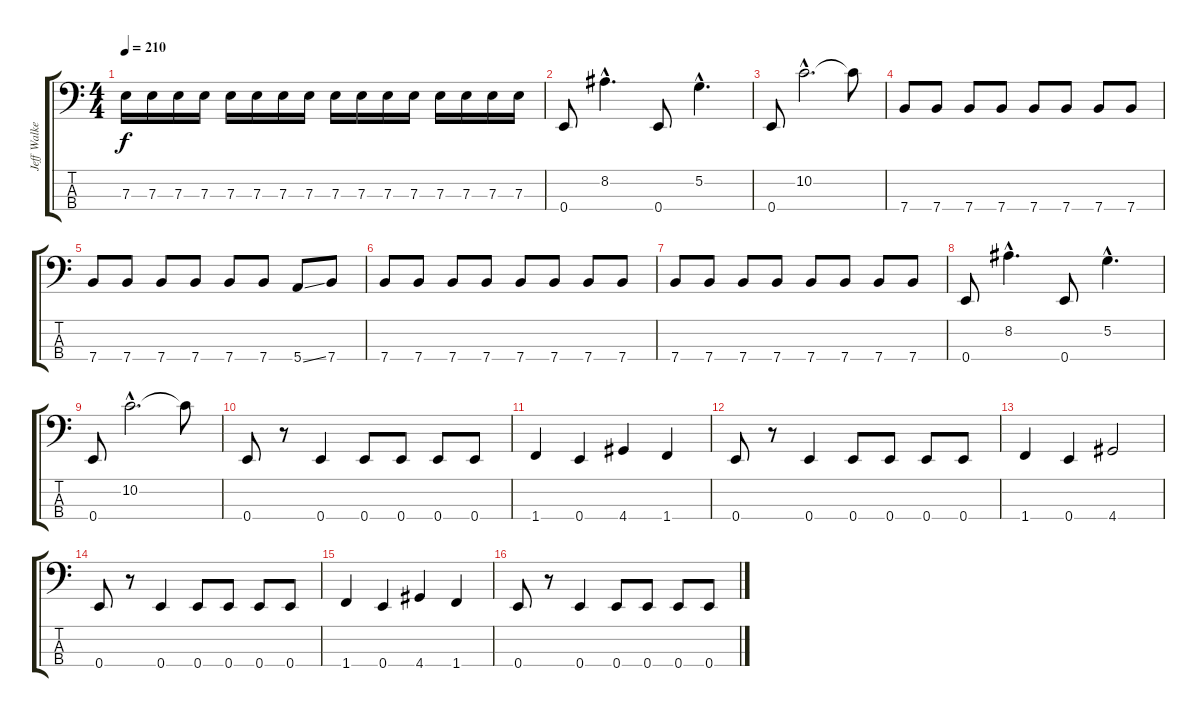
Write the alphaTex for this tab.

\track ("Jeff Walker" "Jeff Walke") {instrument electricbassfinger}
\staff {score tabs}
\tuning (G2 D2 A1 E1) {hide}
\ts (4 4)
\tempo 210
\clef f4
\ks c
7.3.16{dy f} 7.3.16 7.3.16 7.3.16 7.3.16 7.3.16 7.3.16 7.3.16 7.3.16 7.3.16 7.3.16 7.3.16 7.3.16 7.3.16 7.3.16 7.3.16 |
0.4.8 8.2{hac}.4{d} 0.4.8 5.2{hac}.4{d} |
0.4.8 10.2{hac}.2{d} 10.2{t}.8 |
7.4.8 7.4.8 7.4.8 7.4.8 7.4.8 7.4.8 7.4.8 7.4.8 |
7.4.8 7.4.8 7.4.8 7.4.8 7.4.8 7.4.8 5.4{ss}.8 7.4.8 |
7.4.8 7.4.8 7.4.8 7.4.8 7.4.8 7.4.8 7.4.8 7.4.8 |
7.4.8 7.4.8 7.4.8 7.4.8 7.4.8 7.4.8 7.4.8 7.4.8 |
0.4.8 8.2{hac}.4{d} 0.4.8 5.2{hac}.4{d} |
0.4.8 10.2{hac}.2{d} 10.2{t}.8 |
0.4.8 r.8 0.4.4 0.4.8 0.4.8 0.4.8 0.4.8 |
1.4.4 0.4.4 4.4.4 1.4.4 |
0.4.8 r.8 0.4.4 0.4.8 0.4.8 0.4.8 0.4.8 |
1.4.4 0.4.4 4.4.2 |
0.4.8 r.8 0.4.4 0.4.8 0.4.8 0.4.8 0.4.8 |
1.4.4 0.4.4 4.4.4 1.4.4 |
0.4.8 r.8 0.4.4 0.4.8 0.4.8 0.4.8 0.4.8
